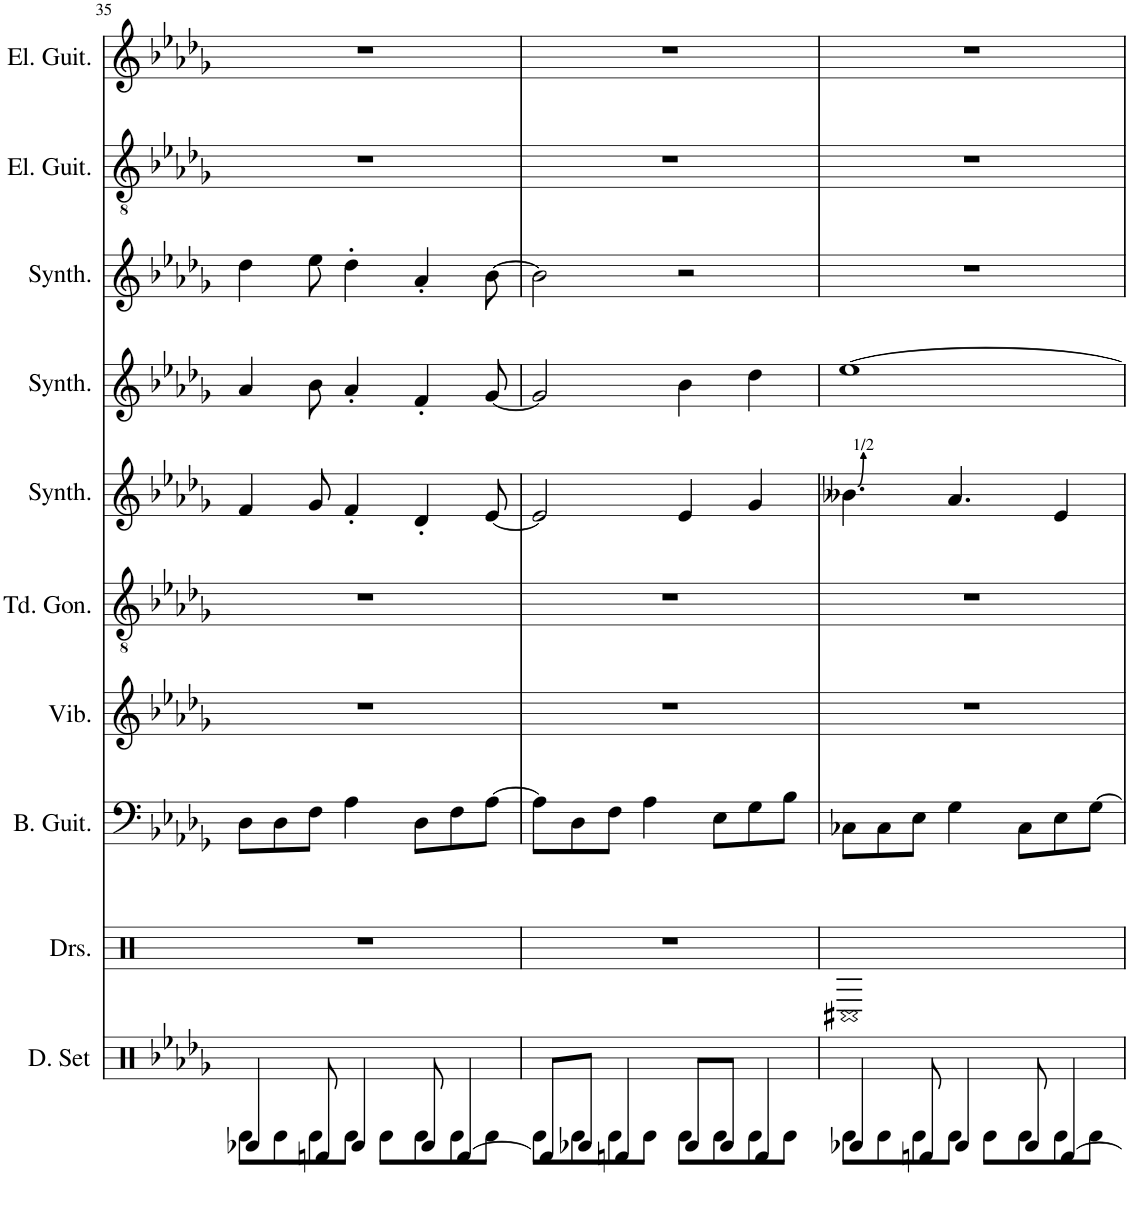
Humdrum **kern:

**kern	**kern	**kern	**kern	**kern	**kern	**kern	**kern	**kern	**kern
*part10	*part9	*part8	*part7	*part6	*part5	*part4	*part3	*part2	*part1
*staff10	*staff9	*staff8	*staff7	*staff6	*staff5	*staff4	*staff3	*staff2	*staff1
*I"ドラムセット	*I"Drumset	*I"Bass Guitar	*I"ビブラフォン	*I"チューンドゴング	*I"正弦波	*I"ストリング シンセサイザー	*I"ブラス シンセサイザー	*I"エレキギター	*I"エレキギター
*	*I'Drs.	*I'B. Guit.	*	*	*	*	*	*	*
!!LO:PB:g=z
*clefX	*clefX	*clefF4	*clefG2	*clefGv2	*clefG2	*clefG2	*clefG2	*clefGv2	*clefG2
*	*	*Trd7c12	*	*	*	*	*	*	*
*k[b-e-a-d-g-]	*k[]	*k[b-e-a-d-g-]	*k[b-e-a-d-g-]	*k[b-e-a-d-g-]	*k[b-e-a-d-g-]	*k[b-e-a-d-g-]	*k[b-e-a-d-g-]	*k[b-e-a-d-g-]	*k[b-e-a-d-g-]
*M4/4	*M4/4	*M4/4	*M4/4	*M4/4	*M4/4	*M4/4	*M4/4	*M4/4	*M4/4
=35	=35	=35	=35	=35	=35	=35	=35	=35	=35
*^	*	*	*	*	*	*	*	*	*
4FF-X/	8AA\L	1r	8D-\L	1r	1r	4f/	4a-/	4dd-\	1r	1r
.	8AA\	.	8D-\	.	.	.	.	.	.	.
8DDn/	8AA\	.	8F\J	.	.	8g-/	8b-\	8ee-\	.	.
4FF/	8AA\J	.	4A-\	.	.	4f'/	4a-'/	4dd-'\	.	.
.	8AA\L	.	.	.	.	.	.	.	.	.
8FF/	8AA\	.	8D-\L	.	.	4d-'/	4f'/	4a-'/	.	.
[4DD/	8AA\	.	8F\	.	.	.	.	.	.	.
.	8AA\J	.	[8A-\J	.	.	[8e-/	[8g-/	[8b-\	.	.
=36	=36	=36	=36	=36	=36	=36	=36	=36	=36	=36
8DD/L]	8AA\L	1r	8A-\L]	1r	1r	2e-/]	2g-/]	2b-\]	1r	1r
8FF-X/J	8AA\	.	8D-\	.	.	.	.	.	.	.
4DDn/	8AA\	.	8F\J	.	.	.	.	.	.	.
.	8AA\J	.	4A-\	.	.	.	.	.	.	.
8FF/L	8AA\L	.	.	.	.	4e-/	4b-\	2r	.	.
8FF/J	8AA\	.	8E-\L	.	.	.	.	.	.	.
4DD/	8AA\	.	8G-\	.	.	4g-/	4dd-\	.	.	.
.	8AA\J	.	8B-\J	.	.	.	.	.	.	.
=37	=37	=37	=37	=37	=37	=37	=37	=37	=37	=37
4FF-X/	8AA\L	1C#X	8C-X\L	1r	1r	4.b--X\	[1ee-	1r	1r	1r
.	8AA\	.	8C-\	.	.	.	.	.	.	.
8DDn/	8AA\	.	8E-\J	.	.	.	.	.	.	.
4FF/	8AA\J	.	4G-\	.	.	4.a-/	.	.	.	.
.	8AA\L	.	.	.	.	.	.	.	.	.
8FF/	8AA\	.	8C-\L	.	.	.	.	.	.	.
[4DD/	8AA\	.	8E-\	.	.	4e-/	.	.	.	.
.	8AA\J	.	[8G-\J	.	.	.	.	.	.	.
*v	*v	*	*	*	*	*	*	*	*	*
=	=	=	=	=	=	=	=	=	=
*-	*-	*-	*-	*-	*-	*-	*-	*-	*-
